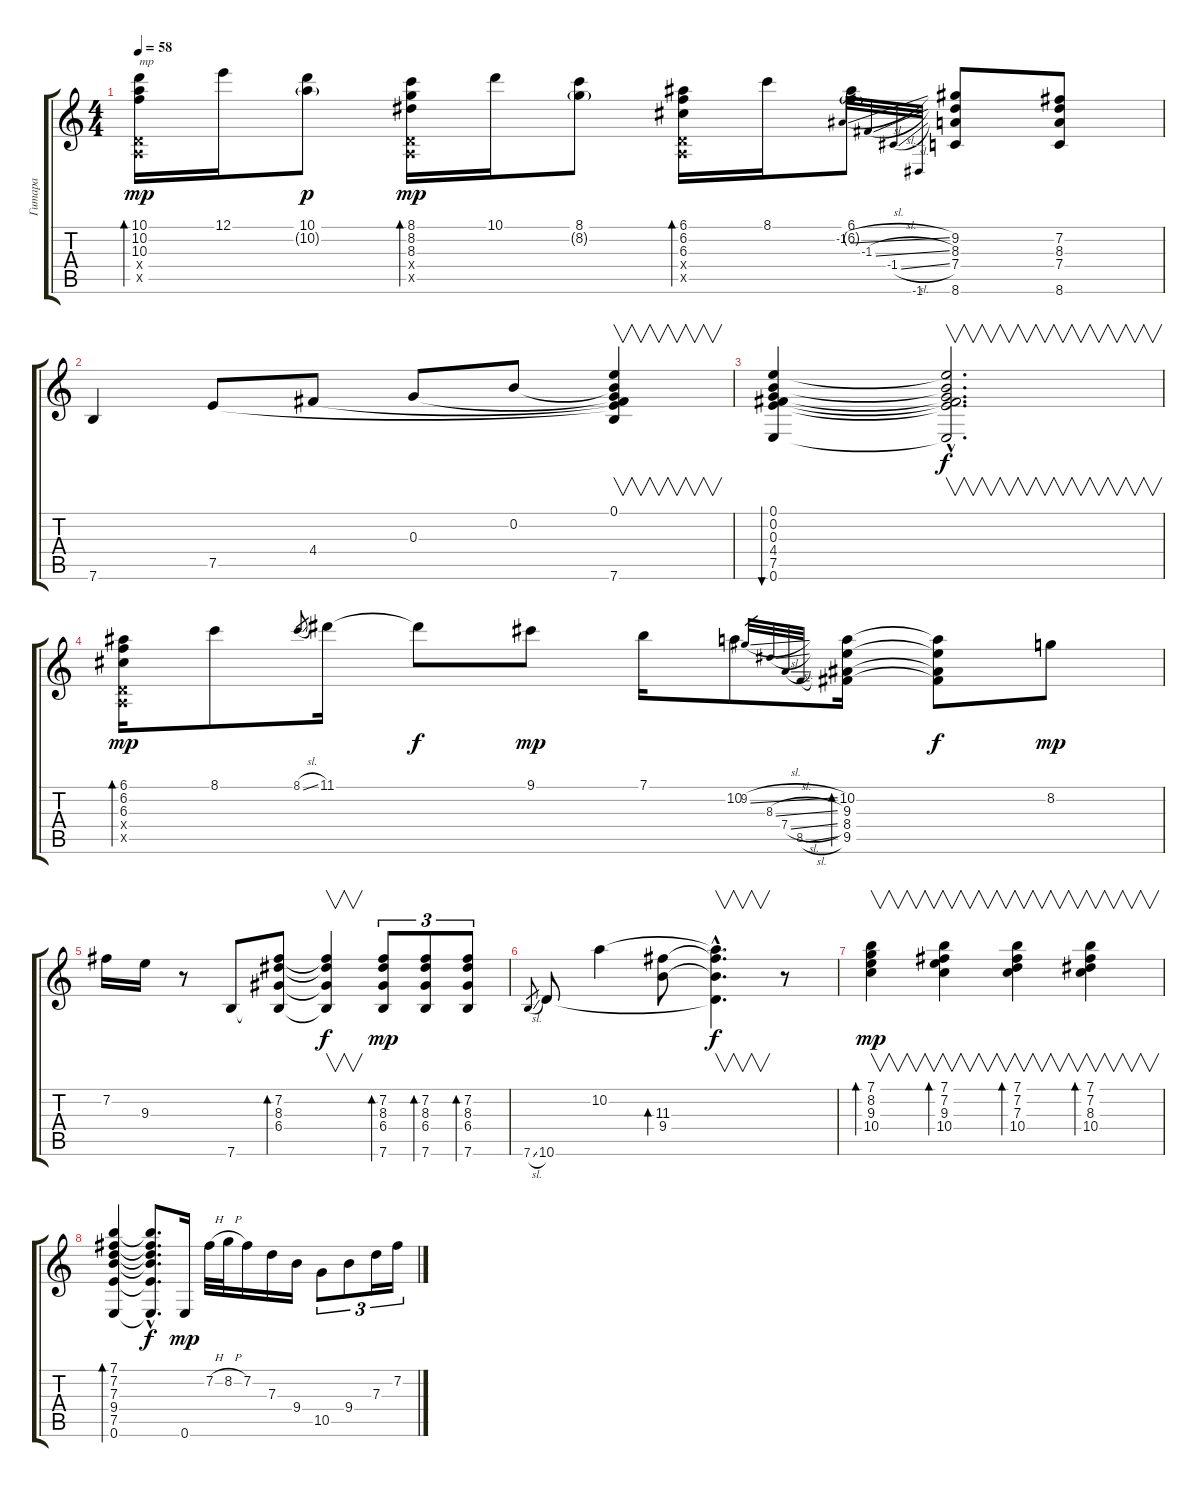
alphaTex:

\track ("Гитара" "Гитара") {instrument electricguitarjazz}
\staff {score tabs}
\tuning (E4 B3 G3 D3 A2 E2) {hide}
\ts (4 4)
\tempo 58
\clef g2
\ks c
(10.1 10.2 10.3 0.4{x} 0.5{x}).16{bd 60 txt "mp" dy mp instrument electricguitarjazz} 12.1.16 (10.1 10.2{g}).8{dy p} (8.1 8.2 8.3 0.4{x} 0.5{x}).16{bd 60 dy mp} 10.1.16 (8.1 8.2{g}).8 (6.1 6.2 6.3 0.4{x} 0.5{x}).16{bd 60} 8.1.16 (6.1 6.2{g}).8 -1.2{sl}.32{gr} -1.3{sl}.32{gr} -1.4{sl}.32{gr} -1.6.32{gr} (9.2 8.3 7.4 8.6).8 (7.2 8.3 7.4 8.6).8 |
7.6.4 7.5.8 4.4.8 0.3.8 0.2.8 (0.1 0.2{t} 0.3{t} 4.4{t} 7.5{t} 7.6).4{v} |
(0.1 0.2 0.3 4.4 7.5 0.6).4{bu 60} (0.1{hac t} 0.2{hac t} 0.3{hac t} 4.4{hac t} 7.5{hac t} 0.6{hac t}).2{v d dy f} |
(6.1 6.2 6.3 0.4{x} 0.5{x}).16{bd 60 dy mp} 8.1.8 8.1{sl}.8{gr} 11.1.16 11.1{t}.8{dy f} 9.1.8{dy mp} 7.1.16 10.2.8 9.2{sl}.32{gr} 8.3{sl}.32{gr} 7.4{sl}.32{gr} 8.5{sl}.32{gr} (10.2 9.3 8.4 9.5).16{bd 30} (10.2{t} 9.3{t} 8.4{t} 9.5{t}).8{dy f} 8.2.8{dy mp} |
7.2.16 9.3.16 r.8 7.6.8 (7.2 8.3 6.4 7.6{t}).8{bd 30} (7.2{t} 8.3{t} 6.4{t} 7.6{t}).4{v dy f} (7.2 8.3 6.4 7.6).8{tu (3 2) bd 30 dy mp} (7.2 8.3 6.4 7.6).8{tu (3 2) bd 30} (7.2 8.3 6.4 7.6).8{tu (3 2) bd 30} |
7.6{sl}.8{gr} 10.6.8 10.2.4 (11.3 9.4).8{bd 30} (10.2{hac t} 11.3{hac t} 9.4{hac t} 10.6{hac t}).4{v d dy f} r.8 |
(7.1 8.2 9.3 10.4).4{v bd 60 dy mp} (7.1 7.2 9.3 10.4).4{v bd 30} (7.1 7.2 7.3 10.4).4{v bd 30} (7.1 7.2 8.3 10.4).4{v bd 30} |
(7.1 7.2 7.3 9.4 7.5 0.6).4{bd 60} (7.1{hac t} 7.2{hac t} 7.3{hac t} 9.4{hac t} 7.5{hac t} 0.6{hac t}).8{d dy f} 0.6.16{dy mp} 7.2{h}.32 8.2{h}.32 7.2.16 7.3.16 9.4.16 10.5.8{tu (3 2)} 9.4.8{tu (3 2)} 7.3.16{tu (3 2)} 7.2.16{tu (3 2)}
